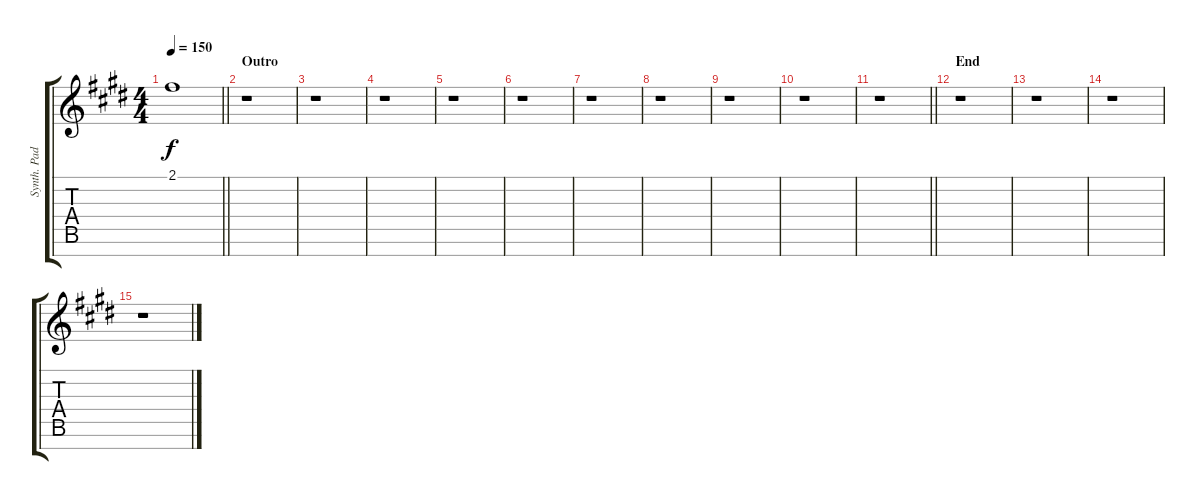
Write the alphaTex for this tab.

\track ("Synth. Pad" "Synth. Pad") {instrument pad1newage}
\staff {score tabs}
\tuning (E5 B4 G4 D4 A3 E3 B2) {hide}
\ts (4 4)
\tempo 150
\clef g2
\barLineRight lightlight
\ks e
2.1.1{dy f} |
\section ("" "Outro")
r.1 |
r.1 |
r.1 |
r.1 |
r.1 |
r.1 |
r.1 |
r.1 |
r.1 |
\barLineRight lightlight
r.1 |
\section ("" "End")
r.1 |
r.1 |
r.1 |
r.1
